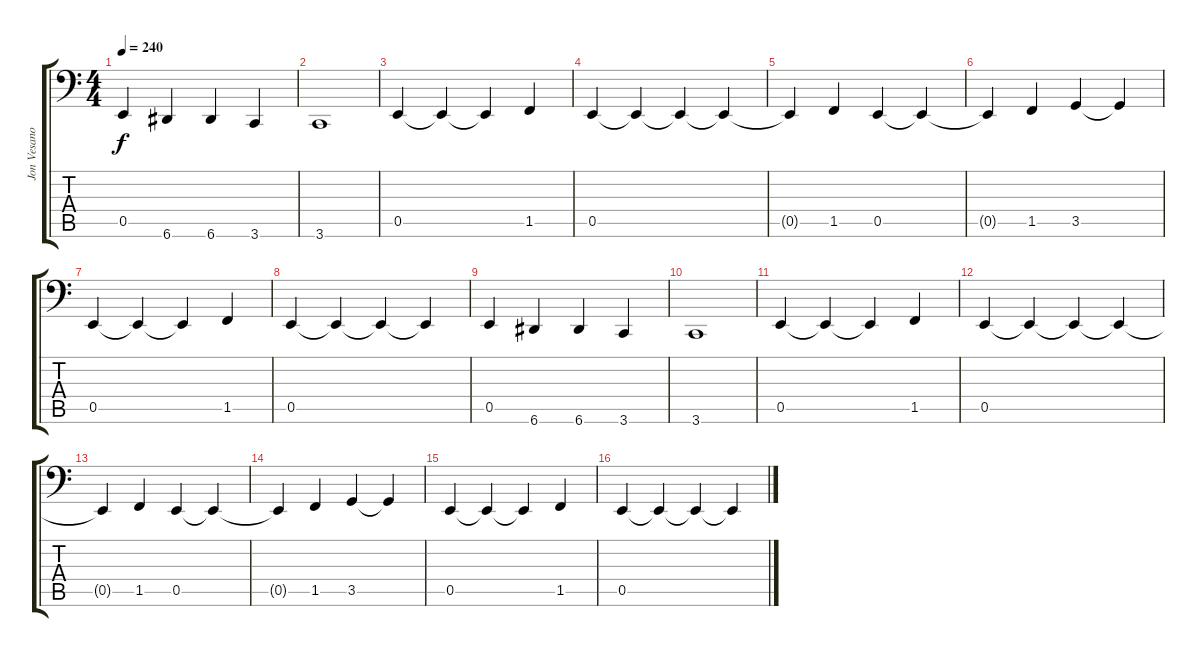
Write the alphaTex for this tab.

\track ("Jon Vesano" "Jon Vesano") {instrument electricbasspick}
\staff {score tabs}
\tuning (B2 Gb2 D2 A1 E1 A0) {hide}
\ts (4 4)
\tempo 240
\clef f4
\ks c
0.5.4{dy f} 6.6.4 6.6.4 3.6.4 |
3.6.1 |
0.5.4 0.5{t}.4 0.5{t}.4 1.5.4 |
0.5.4 0.5{t}.4 0.5{t}.4 0.5{t}.4 |
0.5{t}.4 1.5.4 0.5.4 0.5{t}.4 |
0.5{t}.4 1.5.4 3.5.4 3.5{t}.4 |
0.5.4 0.5{t}.4 0.5{t}.4 1.5.4 |
0.5.4 0.5{t}.4 0.5{t}.4 0.5{t}.4 |
0.5.4 6.6.4 6.6.4 3.6.4 |
3.6.1 |
0.5.4 0.5{t}.4 0.5{t}.4 1.5.4 |
0.5.4 0.5{t}.4 0.5{t}.4 0.5{t}.4 |
0.5{t}.4 1.5.4 0.5.4 0.5{t}.4 |
0.5{t}.4 1.5.4 3.5.4 3.5{t}.4 |
0.5.4 0.5{t}.4 0.5{t}.4 1.5.4 |
0.5.4 0.5{t}.4 0.5{t}.4 0.5{t}.4
